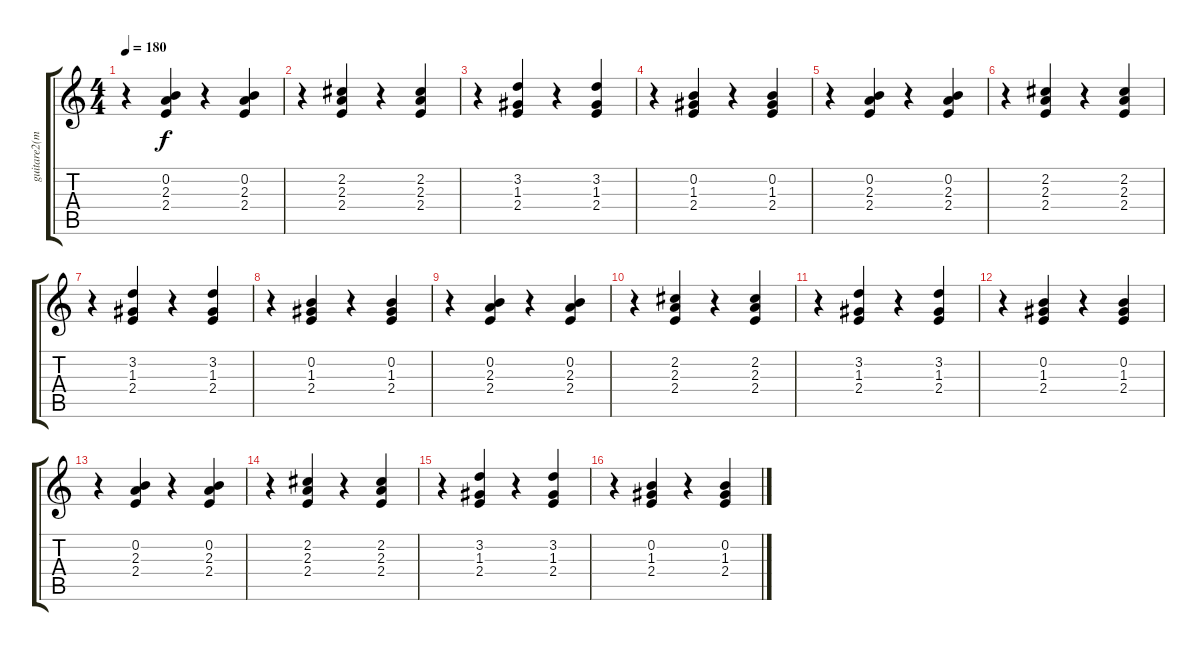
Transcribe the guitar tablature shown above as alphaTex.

\track ("guitare2(mick)" "guitare2(m") {instrument distortionguitar}
\staff {score tabs}
\tuning (E4 B3 G3 D3 A2 E2) {hide}
\ts (4 4)
\tempo 180
\clef g2
\ks c
r.4{dy f} (0.2 2.3 2.4).4 r.4 (0.2 2.3 2.4).4 |
r.4 (2.2 2.3 2.4).4 r.4 (2.2 2.3 2.4).4 |
r.4 (3.2 1.3 2.4).4 r.4 (3.2 1.3 2.4).4 |
r.4 (0.2 1.3 2.4).4 r.4 (0.2 1.3 2.4).4 |
r.4 (0.2 2.3 2.4).4 r.4 (0.2 2.3 2.4).4 |
r.4 (2.2 2.3 2.4).4 r.4 (2.2 2.3 2.4).4 |
r.4 (3.2 1.3 2.4).4 r.4 (3.2 1.3 2.4).4 |
r.4 (0.2 1.3 2.4).4 r.4 (0.2 1.3 2.4).4 |
r.4 (0.2 2.3 2.4).4 r.4 (0.2 2.3 2.4).4 |
r.4 (2.2 2.3 2.4).4 r.4 (2.2 2.3 2.4).4 |
r.4 (3.2 1.3 2.4).4 r.4 (3.2 1.3 2.4).4 |
r.4 (0.2 1.3 2.4).4 r.4 (0.2 1.3 2.4).4 |
r.4 (0.2 2.3 2.4).4 r.4 (0.2 2.3 2.4).4 |
r.4 (2.2 2.3 2.4).4 r.4 (2.2 2.3 2.4).4 |
r.4 (3.2 1.3 2.4).4 r.4 (3.2 1.3 2.4).4 |
r.4 (0.2 1.3 2.4).4 r.4 (0.2 1.3 2.4).4
